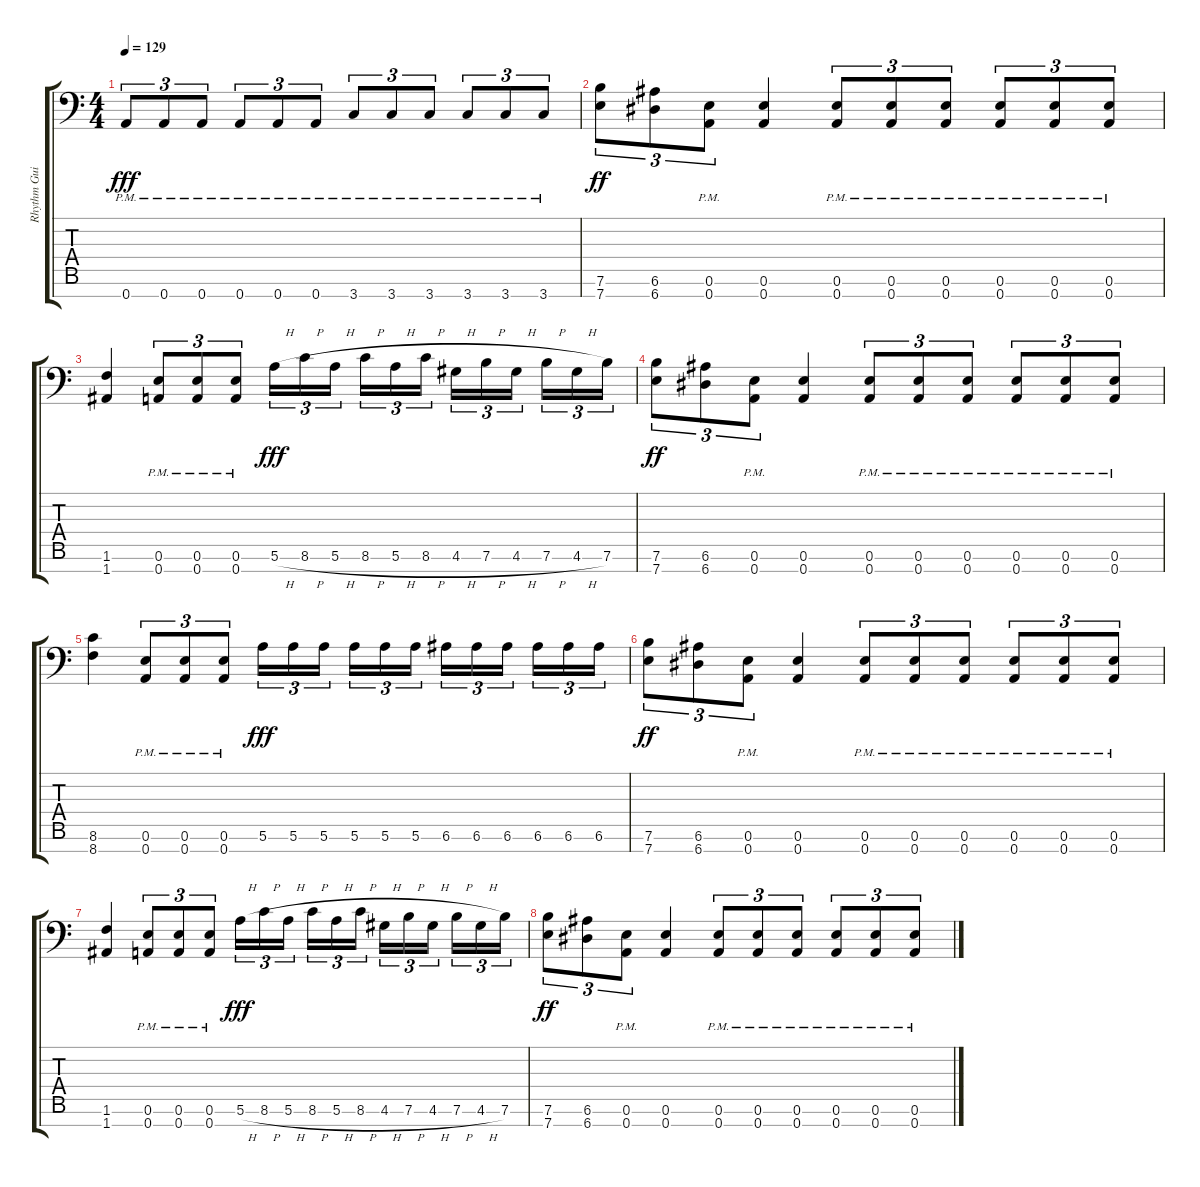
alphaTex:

\track ("Rhythm Guitar 2" "Rhythm Gui") {instrument overdrivenguitar}
\staff {score tabs}
\tuning (E4 B3 G3 D3 A2 E2 A1) {hide}
\ts (4 4)
\tempo 129
\clef f4
\ks c
0.7{pm}.8{tu (3 2) dy fff} 0.7{pm}.8{tu (3 2)} 0.7{pm}.8{tu (3 2)} 0.7{pm}.8{tu (3 2)} 0.7{pm}.8{tu (3 2)} 0.7{pm}.8{tu (3 2)} 3.7{pm}.8{tu (3 2)} 3.7{pm}.8{tu (3 2)} 3.7{pm}.8{tu (3 2)} 3.7{pm}.8{tu (3 2)} 3.7{pm}.8{tu (3 2)} 3.7{pm}.8{tu (3 2)} |
(7.6 7.7).8{tu (3 2) dy ff} (6.6 6.7).8{tu (3 2)} (0.6{pm} 0.7{pm}).8{tu (3 2)} (0.6 0.7).4 (0.6{pm} 0.7{pm}).8{tu (3 2)} (0.6{pm} 0.7{pm}).8{tu (3 2)} (0.6{pm} 0.7{pm}).8{tu (3 2)} (0.6{pm} 0.7{pm}).8{tu (3 2)} (0.6{pm} 0.7{pm}).8{tu (3 2)} (0.6{pm} 0.7{pm}).8{tu (3 2)} |
(1.6 1.7).4 (0.6{pm} 0.7{pm}).8{tu (3 2)} (0.6{pm} 0.7{pm}).8{tu (3 2)} (0.6{pm} 0.7{pm}).8{tu (3 2)} 5.6{h}.16{tu (3 2) dy fff} 8.6{h}.16{tu (3 2)} 5.6{h}.16{tu (3 2) beam splitsecondary} 8.6{h}.16{tu (3 2)} 5.6{h}.16{tu (3 2)} 8.6{h}.16{tu (3 2)} 4.6{h}.16{tu (3 2)} 7.6{h}.16{tu (3 2)} 4.6{h}.16{tu (3 2) beam splitsecondary} 7.6{h}.16{tu (3 2)} 4.6{h}.16{tu (3 2)} 7.6.16{tu (3 2)} |
(7.6 7.7).8{tu (3 2) dy ff} (6.6 6.7).8{tu (3 2)} (0.6{pm} 0.7{pm}).8{tu (3 2)} (0.6 0.7).4 (0.6{pm} 0.7{pm}).8{tu (3 2)} (0.6{pm} 0.7{pm}).8{tu (3 2)} (0.6{pm} 0.7{pm}).8{tu (3 2)} (0.6{pm} 0.7{pm}).8{tu (3 2)} (0.6{pm} 0.7{pm}).8{tu (3 2)} (0.6{pm} 0.7{pm}).8{tu (3 2)} |
(8.6 8.7).4 (0.6{pm} 0.7{pm}).8{tu (3 2)} (0.6{pm} 0.7{pm}).8{tu (3 2)} (0.6{pm} 0.7{pm}).8{tu (3 2)} 5.6.16{tu (3 2) dy fff} 5.6.16{tu (3 2)} 5.6.16{tu (3 2) beam splitsecondary} 5.6.16{tu (3 2)} 5.6.16{tu (3 2)} 5.6.16{tu (3 2)} 6.6.16{tu (3 2)} 6.6.16{tu (3 2)} 6.6.16{tu (3 2) beam splitsecondary} 6.6.16{tu (3 2)} 6.6.16{tu (3 2)} 6.6.16{tu (3 2)} |
(7.6 7.7).8{tu (3 2) dy ff} (6.6 6.7).8{tu (3 2)} (0.6{pm} 0.7{pm}).8{tu (3 2)} (0.6 0.7).4 (0.6{pm} 0.7{pm}).8{tu (3 2)} (0.6{pm} 0.7{pm}).8{tu (3 2)} (0.6{pm} 0.7{pm}).8{tu (3 2)} (0.6{pm} 0.7{pm}).8{tu (3 2)} (0.6{pm} 0.7{pm}).8{tu (3 2)} (0.6{pm} 0.7{pm}).8{tu (3 2)} |
(1.6 1.7).4 (0.6{pm} 0.7{pm}).8{tu (3 2)} (0.6{pm} 0.7{pm}).8{tu (3 2)} (0.6{pm} 0.7{pm}).8{tu (3 2)} 5.6{h}.16{tu (3 2) dy fff} 8.6{h}.16{tu (3 2)} 5.6{h}.16{tu (3 2) beam splitsecondary} 8.6{h}.16{tu (3 2)} 5.6{h}.16{tu (3 2)} 8.6{h}.16{tu (3 2)} 4.6{h}.16{tu (3 2)} 7.6{h}.16{tu (3 2)} 4.6{h}.16{tu (3 2) beam splitsecondary} 7.6{h}.16{tu (3 2)} 4.6{h}.16{tu (3 2)} 7.6.16{tu (3 2)} |
(7.6 7.7).8{tu (3 2) dy ff} (6.6 6.7).8{tu (3 2)} (0.6{pm} 0.7{pm}).8{tu (3 2)} (0.6 0.7).4 (0.6{pm} 0.7{pm}).8{tu (3 2)} (0.6{pm} 0.7{pm}).8{tu (3 2)} (0.6{pm} 0.7{pm}).8{tu (3 2)} (0.6{pm} 0.7{pm}).8{tu (3 2)} (0.6{pm} 0.7{pm}).8{tu (3 2)} (0.6{pm} 0.7{pm}).8{tu (3 2)}
